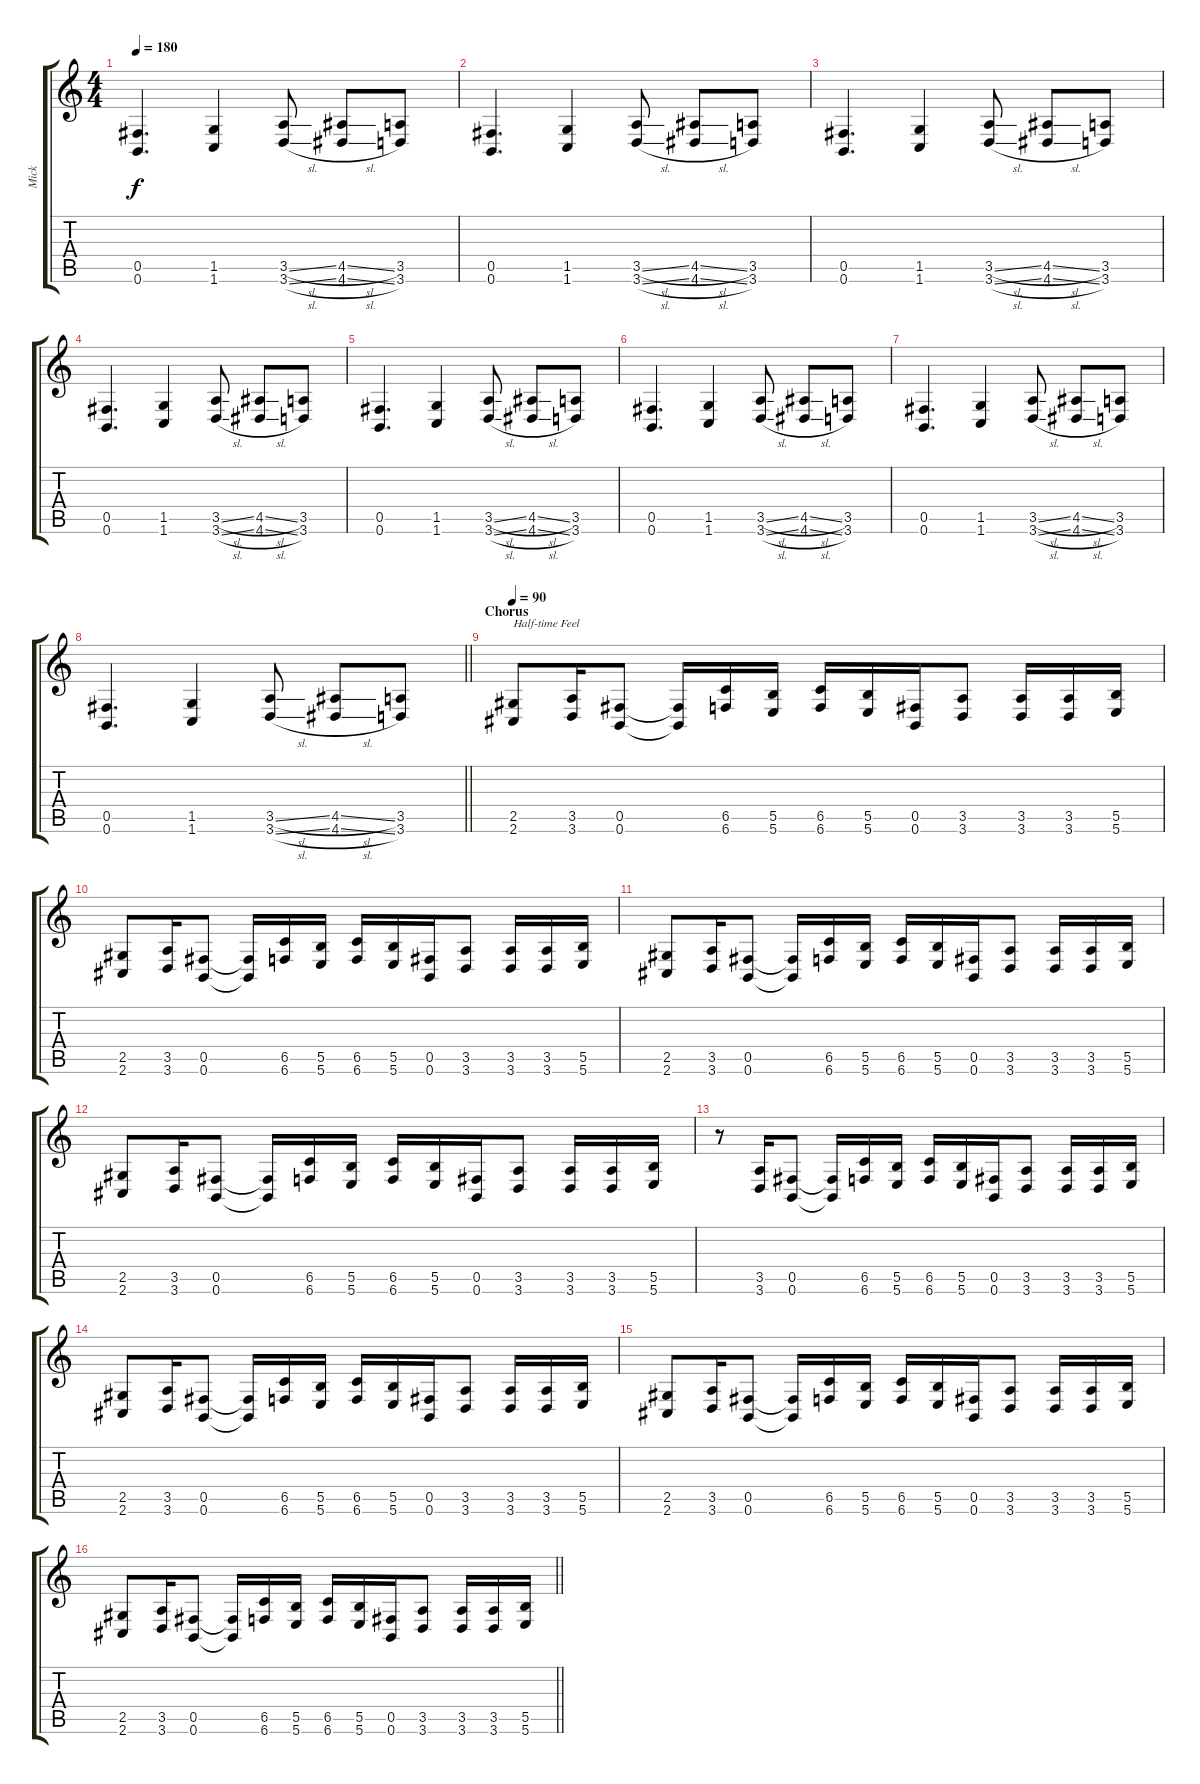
\track ("Mick" "Mick") {instrument distortionguitar}
\staff {score tabs}
\tuning (Db4 Ab3 E3 B2 Gb2 B1) {hide}
\ts (4 4)
\tempo 180
\clef g2
\ks c
(0.5 0.6).4{d dy f} (1.5 1.6).4 (3.5{sl} 3.6{sl}).8 (4.5{sl} 4.6{sl}).8 (3.5 3.6).8 |
(0.5 0.6).4{d} (1.5 1.6).4 (3.5{sl} 3.6{sl}).8 (4.5{sl} 4.6{sl}).8 (3.5 3.6).8 |
(0.5 0.6).4{d} (1.5 1.6).4 (3.5{sl} 3.6{sl}).8 (4.5{sl} 4.6{sl}).8 (3.5 3.6).8 |
(0.5 0.6).4{d} (1.5 1.6).4 (3.5{sl} 3.6{sl}).8 (4.5{sl} 4.6{sl}).8 (3.5 3.6).8 |
(0.5 0.6).4{d} (1.5 1.6).4 (3.5{sl} 3.6{sl}).8 (4.5{sl} 4.6{sl}).8 (3.5 3.6).8 |
(0.5 0.6).4{d} (1.5 1.6).4 (3.5{sl} 3.6{sl}).8 (4.5{sl} 4.6{sl}).8 (3.5 3.6).8 |
(0.5 0.6).4{d} (1.5 1.6).4 (3.5{sl} 3.6{sl}).8 (4.5{sl} 4.6{sl}).8 (3.5 3.6).8 |
\barLineRight lightlight
(0.5 0.6).4{d} (1.5 1.6).4 (3.5{sl} 3.6{sl}).8 (4.5{sl} 4.6{sl}).8 (3.5 3.6).8 |
\section ("" "Chorus")
\tempo 90
(2.5 2.6).8{txt "Half-time Feel"} (3.5 3.6).16 (0.5 0.6).8 (0.5{t} 0.6{t}).16 (6.5 6.6).16 (5.5 5.6).16 (6.5 6.6).16 (5.5 5.6).16 (0.5 0.6).16 (3.5 3.6).8 (3.5 3.6).16 (3.5 3.6).16 (5.5 5.6).16 |
(2.5 2.6).8 (3.5 3.6).16 (0.5 0.6).8 (0.5{t} 0.6{t}).16 (6.5 6.6).16 (5.5 5.6).16 (6.5 6.6).16 (5.5 5.6).16 (0.5 0.6).16 (3.5 3.6).8 (3.5 3.6).16 (3.5 3.6).16 (5.5 5.6).16 |
(2.5 2.6).8 (3.5 3.6).16 (0.5 0.6).8 (0.5{t} 0.6{t}).16 (6.5 6.6).16 (5.5 5.6).16 (6.5 6.6).16 (5.5 5.6).16 (0.5 0.6).16 (3.5 3.6).8 (3.5 3.6).16 (3.5 3.6).16 (5.5 5.6).16 |
(2.5 2.6).8 (3.5 3.6).16 (0.5 0.6).8 (0.5{t} 0.6{t}).16 (6.5 6.6).16 (5.5 5.6).16 (6.5 6.6).16 (5.5 5.6).16 (0.5 0.6).16 (3.5 3.6).8 (3.5 3.6).16 (3.5 3.6).16 (5.5 5.6).16 |
r.8 (3.5 3.6).16 (0.5 0.6).8 (0.5{t} 0.6{t}).16 (6.5 6.6).16 (5.5 5.6).16 (6.5 6.6).16 (5.5 5.6).16 (0.5 0.6).16 (3.5 3.6).8 (3.5 3.6).16 (3.5 3.6).16 (5.5 5.6).16 |
(2.5 2.6).8 (3.5 3.6).16 (0.5 0.6).8 (0.5{t} 0.6{t}).16 (6.5 6.6).16 (5.5 5.6).16 (6.5 6.6).16 (5.5 5.6).16 (0.5 0.6).16 (3.5 3.6).8 (3.5 3.6).16 (3.5 3.6).16 (5.5 5.6).16 |
(2.5 2.6).8 (3.5 3.6).16 (0.5 0.6).8 (0.5{t} 0.6{t}).16 (6.5 6.6).16 (5.5 5.6).16 (6.5 6.6).16 (5.5 5.6).16 (0.5 0.6).16 (3.5 3.6).8 (3.5 3.6).16 (3.5 3.6).16 (5.5 5.6).16 |
\barLineRight lightlight
(2.5 2.6).8 (3.5 3.6).16 (0.5 0.6).8 (0.5{t} 0.6{t}).16 (6.5 6.6).16 (5.5 5.6).16 (6.5 6.6).16 (5.5 5.6).16 (0.5 0.6).16 (3.5 3.6).8 (3.5 3.6).16 (3.5 3.6).16 (5.5 5.6).16
